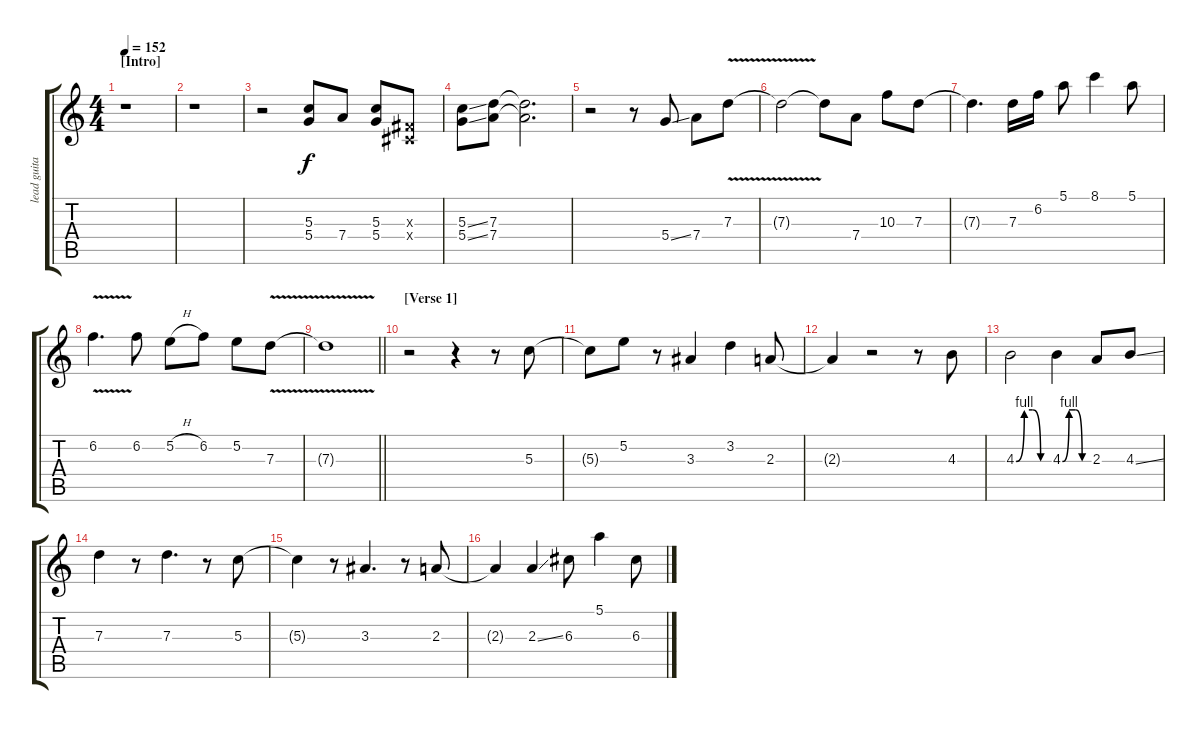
\track ("lead guitar" "lead guita") {instrument electricguitarclean}
\staff {score tabs}
\tuning (E4 B3 G3 D3 A2 E2) {hide}
\ts (4 4)
\section ("" "[Intro]")
\tempo 152
\clef g2
\ks c
r.1{dy f instrument electricguitarclean} |
r.1 |
r.2 (5.3 5.4).8 7.4.8 (5.3 5.4).8 (-1.3{x} -1.4{x}).8 |
(5.3{ss} 5.4{ss}).8 (7.3 7.4).8 (7.3{t} 7.4{t}).2{d} |
r.2 r.8 5.4{ss}.8 7.4.8 7.3{v}.8 |
7.3{t}.2 7.3{t}.8 7.4.8 10.3.8 7.3.8 |
7.3{t}.4{d} 7.3.16 6.2.16 5.1.8 8.1.4 5.1.8 |
6.2{v}.4{d} 6.2.8 5.2{h}.8 6.2.8 5.2.8 7.3{v}.8 |
\barLineRight lightlight
7.3{t}.1 |
\section ("" "[Verse 1]")
r.2 r.4 r.8 5.3.8 |
5.3{t}.8 5.2.8 r.8 3.3.4 3.2.4 2.3.8 |
2.3{t}.4 r.2 r.8 4.3.8 |
4.3{be (custom 0 0 15 4 30 4 45 0 60 0)}.2 4.3{be (custom 0 0 15 4 30 4 45 0 60 0)}.4 2.3.8 4.3{ss}.8 |
7.3.4 r.8 7.3.4{d} r.8 5.3.8 |
5.3{t}.4 r.8 3.3.4{d} r.8 2.3.8 |
2.3{t}.4 2.3{ss}.4 6.3.8 5.1.4 6.3.8
